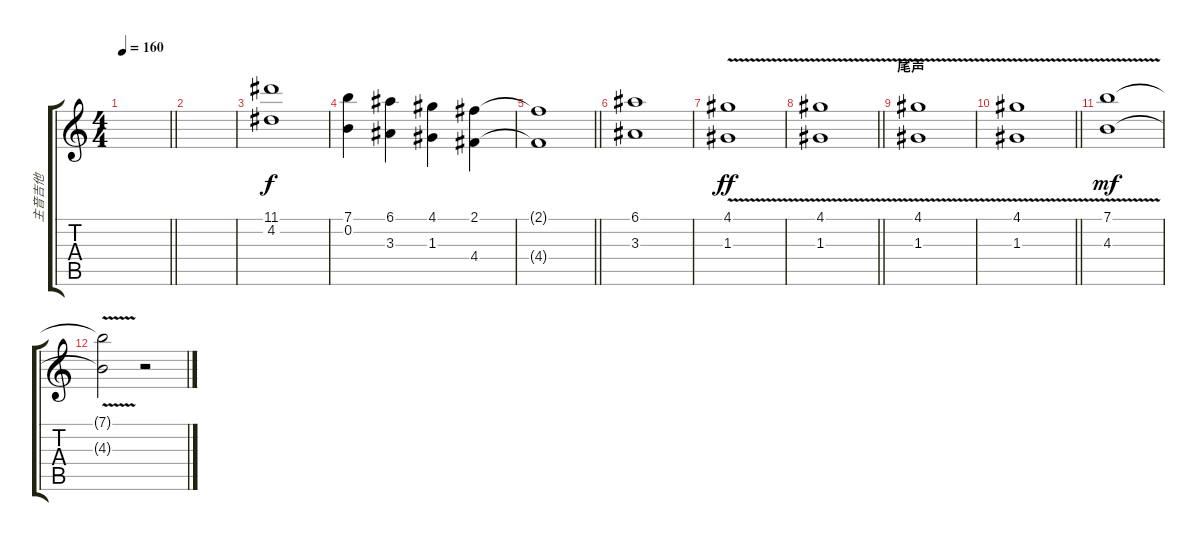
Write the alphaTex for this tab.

\track ("主音吉他" "主音吉他") {instrument overdrivenguitar}
\staff {score tabs}
\tuning (E4 B3 G3 D3 A2 E2) {hide}
\ts (4 4)
\tempo 160
\clef g2
\barLineRight lightlight
\ks c
|
|
(11.1 4.2).1 |
(7.1 0.2).4 (6.1 3.3).4 (4.1 1.3).4 (2.1 4.4).4 |
\barLineRight lightlight
(2.1{t} 4.4{t}).1 |
(6.1 3.3).1 |
(4.1 1.3{v}).1{dy ff} |
\barLineRight lightlight
(4.1 1.3{v}).1 |
\section ("" "尾声")
(4.1{v} 1.3).1 |
\barLineRight lightlight
(4.1 1.3{v}).1 |
(7.1{v} 4.3).1{dy mf} |
(7.1{t} 4.3{t}).2 r.2
